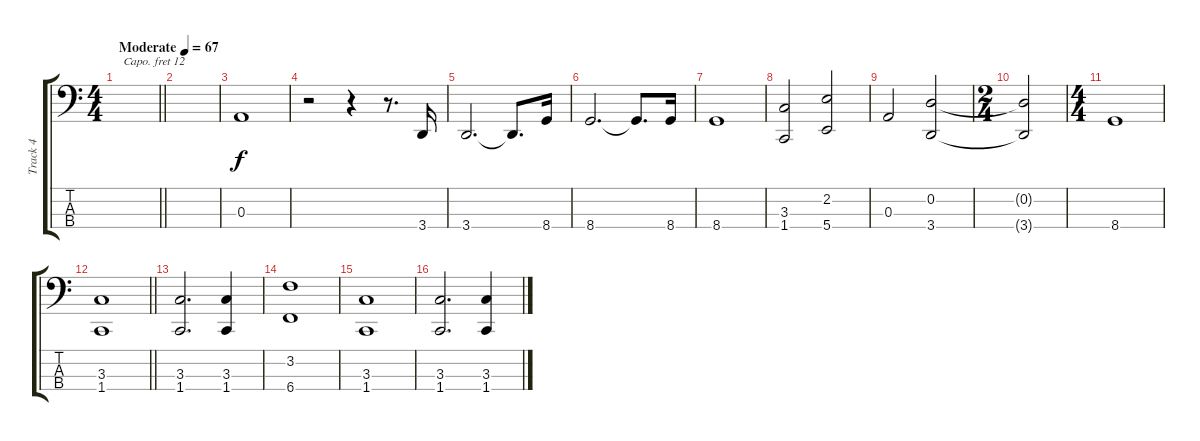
\track ("Track 4" "Track 4") {instrument acousticgrandpiano}
\staff {score tabs}
\capo 12
\tuning (G2 D2 A1 B0) {hide}
\ts (4 4)
\tempo (67 "Moderate")
\clef f4
\barLineRight lightlight
\ks c
|
|
0.3.1 |
r.2 r.4 r.8{d} 3.4.16 |
3.4.2{d} 3.4{t}.8{d} 8.4.16 |
8.4.2{d} 8.4{t}.8{d} 8.4.16 |
8.4.1 |
(3.3 1.4).2 (2.2 5.4).2 |
0.3.2 (0.2 3.4).2 |
\ts (2 4)
(0.2{t} 3.4{t}).2 |
\ts (4 4)
8.4.1 |
\barLineRight lightlight
(3.3 1.4).1 |
(3.3 1.4).2{d} (3.3 1.4).4 |
(3.2 6.4).1 |
(3.3 1.4).1 |
(3.3 1.4).2{d} (3.3 1.4).4
